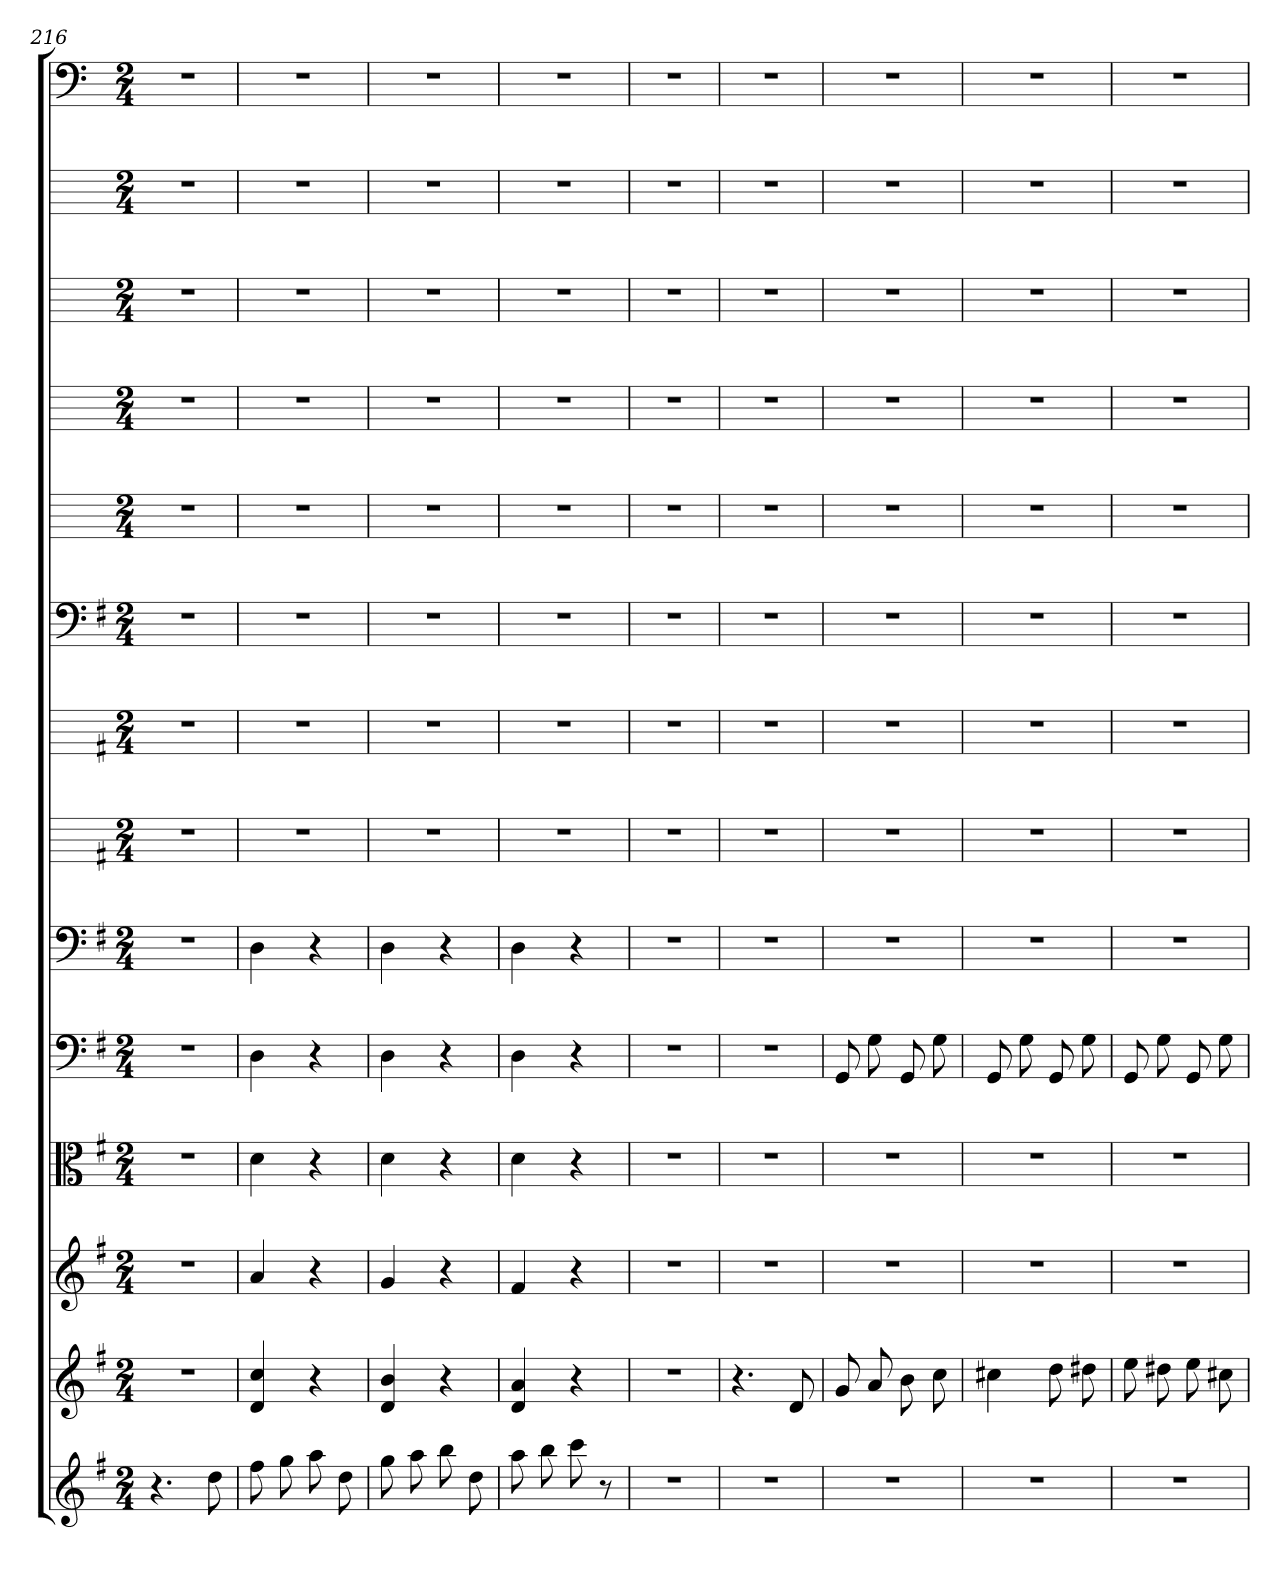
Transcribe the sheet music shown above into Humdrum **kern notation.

**kern	**kern	**kern	**kern	**kern	**kern	**kern	**kern	**kern	**kern	**kern	**kern	**kern	**kern
*part14	*part13	*part12	*part11	*part10	*part9	*part8	*part7	*part6	*part5	*part4	*part3	*part2	*part1
*staff14	*staff13	*staff12	*staff11	*staff10	*staff9	*staff8	*staff7	*staff6	*staff5	*staff4	*staff3	*staff2	*staff1
*	*	*	*clefC3	*clefF4	*clefF4	*	*	*clefF4	*	*	*	*	*clefF4
*k[f#]	*k[f#]	*k[f#]	*k[f#]	*k[f#]	*k[f#]	*k[f#]	*k[f#]	*k[f#]	*k[]	*k[]	*k[]	*k[]	*k[]
*M2/4	*M2/4	*M2/4	*M2/4	*M2/4	*M2/4	*M2/4	*M2/4	*M2/4	*M2/4	*M2/4	*M2/4	*M2/4	*M2/4
=216	=216	=216	=216	=216	=216	=216	=216	=216	=216	=216	=216	=216	=216
4.r	2r	2r	2r	2r	2r	2r	2r	2r	2r	2r	2r	2r	2r
8dd	.	.	.	.	.	.	.	.	.	.	.	.	.
=217	=217	=217	=217	=217	=217	=217	=217	=217	=217	=217	=217	=217	=217
8ff#	4d 4cc	4a	4d	4D	4D	2r	2r	2r	2r	2r	2r	2r	2r
8gg	.	.	.	.	.	.	.	.	.	.	.	.	.
8aa	4r	4r	4r	4r	4r	.	.	.	.	.	.	.	.
8dd	.	.	.	.	.	.	.	.	.	.	.	.	.
=218	=218	=218	=218	=218	=218	=218	=218	=218	=218	=218	=218	=218	=218
8gg	4d 4b	4g	4d	4D	4D	2r	2r	2r	2r	2r	2r	2r	2r
8aa	.	.	.	.	.	.	.	.	.	.	.	.	.
8bb	4r	4r	4r	4r	4r	.	.	.	.	.	.	.	.
8dd	.	.	.	.	.	.	.	.	.	.	.	.	.
=219	=219	=219	=219	=219	=219	=219	=219	=219	=219	=219	=219	=219	=219
8aa	4d 4a	4f#	4d	4D	4D	2r	2r	2r	2r	2r	2r	2r	2r
8bb	.	.	.	.	.	.	.	.	.	.	.	.	.
8ccc	4r	4r	4r	4r	4r	.	.	.	.	.	.	.	.
8r	.	.	.	.	.	.	.	.	.	.	.	.	.
=220	=220	=220	=220	=220	=220	=220	=220	=220	=220	=220	=220	=220	=220
2r	2r	2r	2r	2r	2r	2r	2r	2r	2r	2r	2r	2r	2r
=221	=221	=221	=221	=221	=221	=221	=221	=221	=221	=221	=221	=221	=221
2r	4.r	2r	2r	2r	2r	2r	2r	2r	2r	2r	2r	2r	2r
.	8d	.	.	.	.	.	.	.	.	.	.	.	.
=222	=222	=222	=222	=222	=222	=222	=222	=222	=222	=222	=222	=222	=222
2r	8g	2r	2r	8GG	2r	2r	2r	2r	2r	2r	2r	2r	2r
.	8a	.	.	8G	.	.	.	.	.	.	.	.	.
.	8b	.	.	8GG	.	.	.	.	.	.	.	.	.
.	8cc	.	.	8G	.	.	.	.	.	.	.	.	.
=223	=223	=223	=223	=223	=223	=223	=223	=223	=223	=223	=223	=223	=223
2r	4cc#X	2r	2r	8GG	2r	2r	2r	2r	2r	2r	2r	2r	2r
.	.	.	.	8G	.	.	.	.	.	.	.	.	.
.	8dd	.	.	8GG	.	.	.	.	.	.	.	.	.
.	8dd#X	.	.	8G	.	.	.	.	.	.	.	.	.
=224	=224	=224	=224	=224	=224	=224	=224	=224	=224	=224	=224	=224	=224
2r	8ee	2r	2r	8GG	2r	2r	2r	2r	2r	2r	2r	2r	2r
.	8dd#X	.	.	8G	.	.	.	.	.	.	.	.	.
.	8ee	.	.	8GG	.	.	.	.	.	.	.	.	.
.	8cc#X	.	.	8G	.	.	.	.	.	.	.	.	.
=	=	=	=	=	=	=	=	=	=	=	=	=	=
*-	*-	*-	*-	*-	*-	*-	*-	*-	*-	*-	*-	*-	*-
